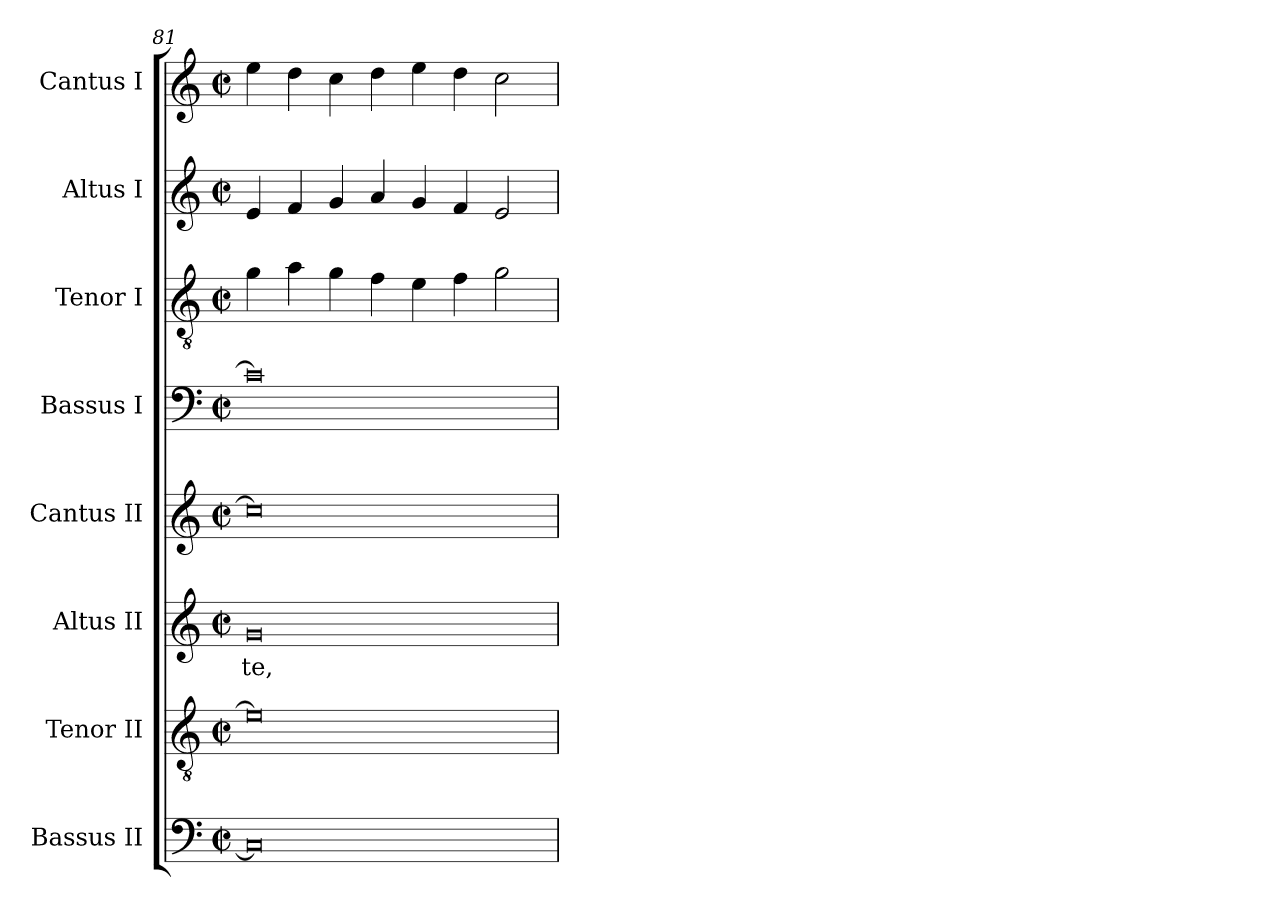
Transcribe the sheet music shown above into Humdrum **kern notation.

**kern	**kern	**kern	**text	**kern	**kern	**kern	**kern	**kern
*part8	*part7	*part6	*part6	*part5	*part4	*part3	*part2	*part1
*staff8	*staff7	*staff6	*staff6	*staff5	*staff4	*staff3	*staff2	*staff1
*I"Bassus II	*I"Tenor II	*I"Altus II	*	*I"Cantus II	*I"Bassus I	*I"Tenor I	*I"Altus I	*I"Cantus I
*clefF4	*clefGv2	*clefG2	*	*clefG2	*clefF4	*clefGv2	*clefG2	*clefG2
*	*	*	*	*	*	*	*k[]	*
*	*	*	*	*	*	*	*C:	*
*M2/2	*M2/2	*M2/2	*	*M2/2	*M2/2	*M2/2	*M2/2	*M2/2
*met(c|)	*met(c|)	*met(c|)	*	*met(c|)	*met(c|)	*met(c|)	*met(c|)	*met(c|)
=81	=81	=81	=81	=81	=81	=81	=81	=81
!	!	!	!LO:LY:b:cj	!	!	!	!	!
0C]	0e]	0g	te,	0cc]	0c]	4g\	4e/	4ee\
.	.	.	.	.	.	4a\	4f/	4dd\
.	.	.	.	.	.	4g\	4g/	4cc\
.	.	.	.	.	.	4f\	4a/	4dd\
.	.	.	.	.	.	4e\	4g/	4ee\
.	.	.	.	.	.	4f\	4f/	4dd\
.	.	.	.	.	.	2g\	2e/	2cc\
=	=	=	=	=	=	=	=	=
*-	*-	*-	*-	*-	*-	*-	*-	*-
